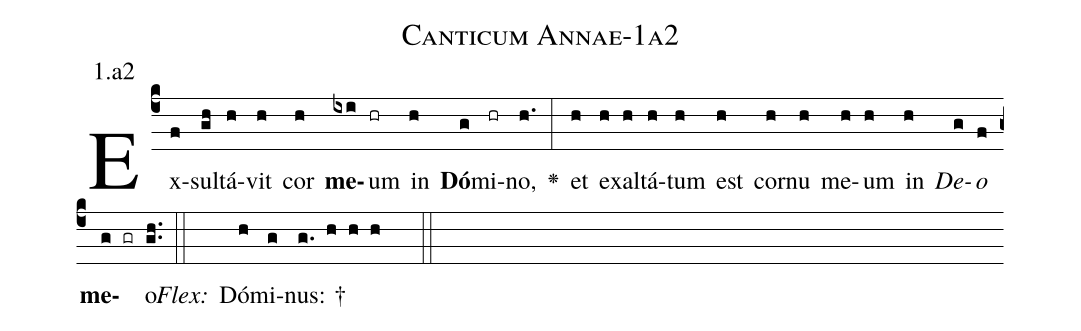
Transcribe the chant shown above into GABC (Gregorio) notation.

name: Canticum Annae-1a2;
annotation: 1.a2;
%%
(c4)Ex(f)sul(gh)tá(h)vit(h) cor(h) <b>me</b>(ixi)um(hr) in(h) <b>Dó</b>(g)mi(hr)no,(h.) <v>\greheightstar</v>(:) et(h) e(h)xal(h)tá(h)tum(h) est(h) cor(h)nu(h) me(h)um(h) in(h) <i>De</i>(g)<i>o</i>(f) <b>me</b>(g gr)o.(gh..) (::)
<i>Flex:</i>()  Dó(h)mi(g)nus: †(g. h h h  ::)

%E(h) u(h) o(g) u(f) a(g) e.(gh..) (::)
